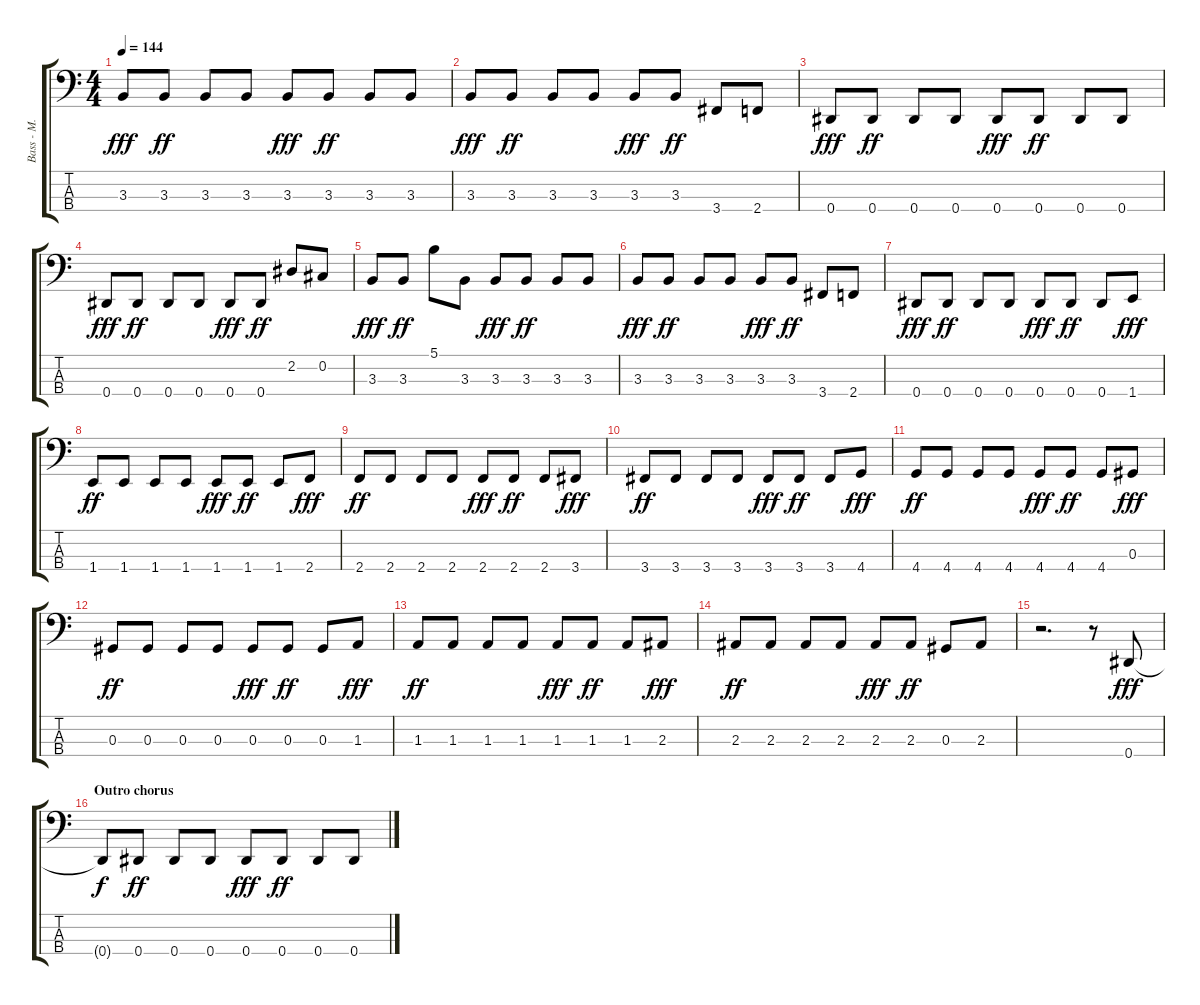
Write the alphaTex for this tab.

\track ("Bass - M. Anthony" "Bass - M. ") {instrument electricbassfinger}
\staff {score tabs}
\tuning (Gb2 Db2 Ab1 Eb1) {hide}
\ts (4 4)
\tempo 144
\clef f4
\ks c
3.3.8{dy fff} 3.3.8{dy ff} 3.3.8 3.3.8 3.3.8{dy fff} 3.3.8{dy ff} 3.3.8 3.3.8 |
3.3.8{dy fff} 3.3.8{dy ff} 3.3.8 3.3.8 3.3.8{dy fff} 3.3.8{dy ff} 3.4.8 2.4.8 |
0.4.8{dy fff} 0.4.8{dy ff} 0.4.8 0.4.8 0.4.8{dy fff} 0.4.8{dy ff} 0.4.8 0.4.8 |
0.4.8{dy fff} 0.4.8{dy ff} 0.4.8 0.4.8 0.4.8{dy fff} 0.4.8{dy ff} 2.2.8 0.2.8 |
3.3.8{dy fff} 3.3.8{dy ff} 5.1.8 3.3.8 3.3.8{dy fff} 3.3.8{dy ff} 3.3.8 3.3.8 |
3.3.8{dy fff} 3.3.8{dy ff} 3.3.8 3.3.8 3.3.8{dy fff} 3.3.8{dy ff} 3.4.8 2.4.8 |
0.4.8{dy fff} 0.4.8{dy ff} 0.4.8 0.4.8 0.4.8{dy fff} 0.4.8{dy ff} 0.4.8 1.4.8{dy fff} |
1.4.8{dy ff} 1.4.8 1.4.8 1.4.8 1.4.8{dy fff} 1.4.8{dy ff} 1.4.8 2.4.8{dy fff} |
2.4.8{dy ff} 2.4.8 2.4.8 2.4.8 2.4.8{dy fff} 2.4.8{dy ff} 2.4.8 3.4.8{dy fff} |
3.4.8{dy ff} 3.4.8 3.4.8 3.4.8 3.4.8{dy fff} 3.4.8{dy ff} 3.4.8 4.4.8{dy fff} |
4.4.8{dy ff} 4.4.8 4.4.8 4.4.8 4.4.8{dy fff} 4.4.8{dy ff} 4.4.8 0.3.8{dy fff} |
0.3.8{dy ff} 0.3.8 0.3.8 0.3.8 0.3.8{dy fff} 0.3.8{dy ff} 0.3.8 1.3.8{dy fff} |
1.3.8{dy ff} 1.3.8 1.3.8 1.3.8 1.3.8{dy fff} 1.3.8{dy ff} 1.3.8 2.3.8{dy fff} |
2.3.8{dy ff} 2.3.8 2.3.8 2.3.8 2.3.8{dy fff} 2.3.8{dy ff} 0.3.8 2.3.8 |
r.2{d} r.8 0.4.8{dy fff} |
\section ("" "Outro chorus")
0.4{t}.8{dy f} 0.4.8{dy ff} 0.4.8 0.4.8 0.4.8{dy fff} 0.4.8{dy ff} 0.4.8 0.4.8
